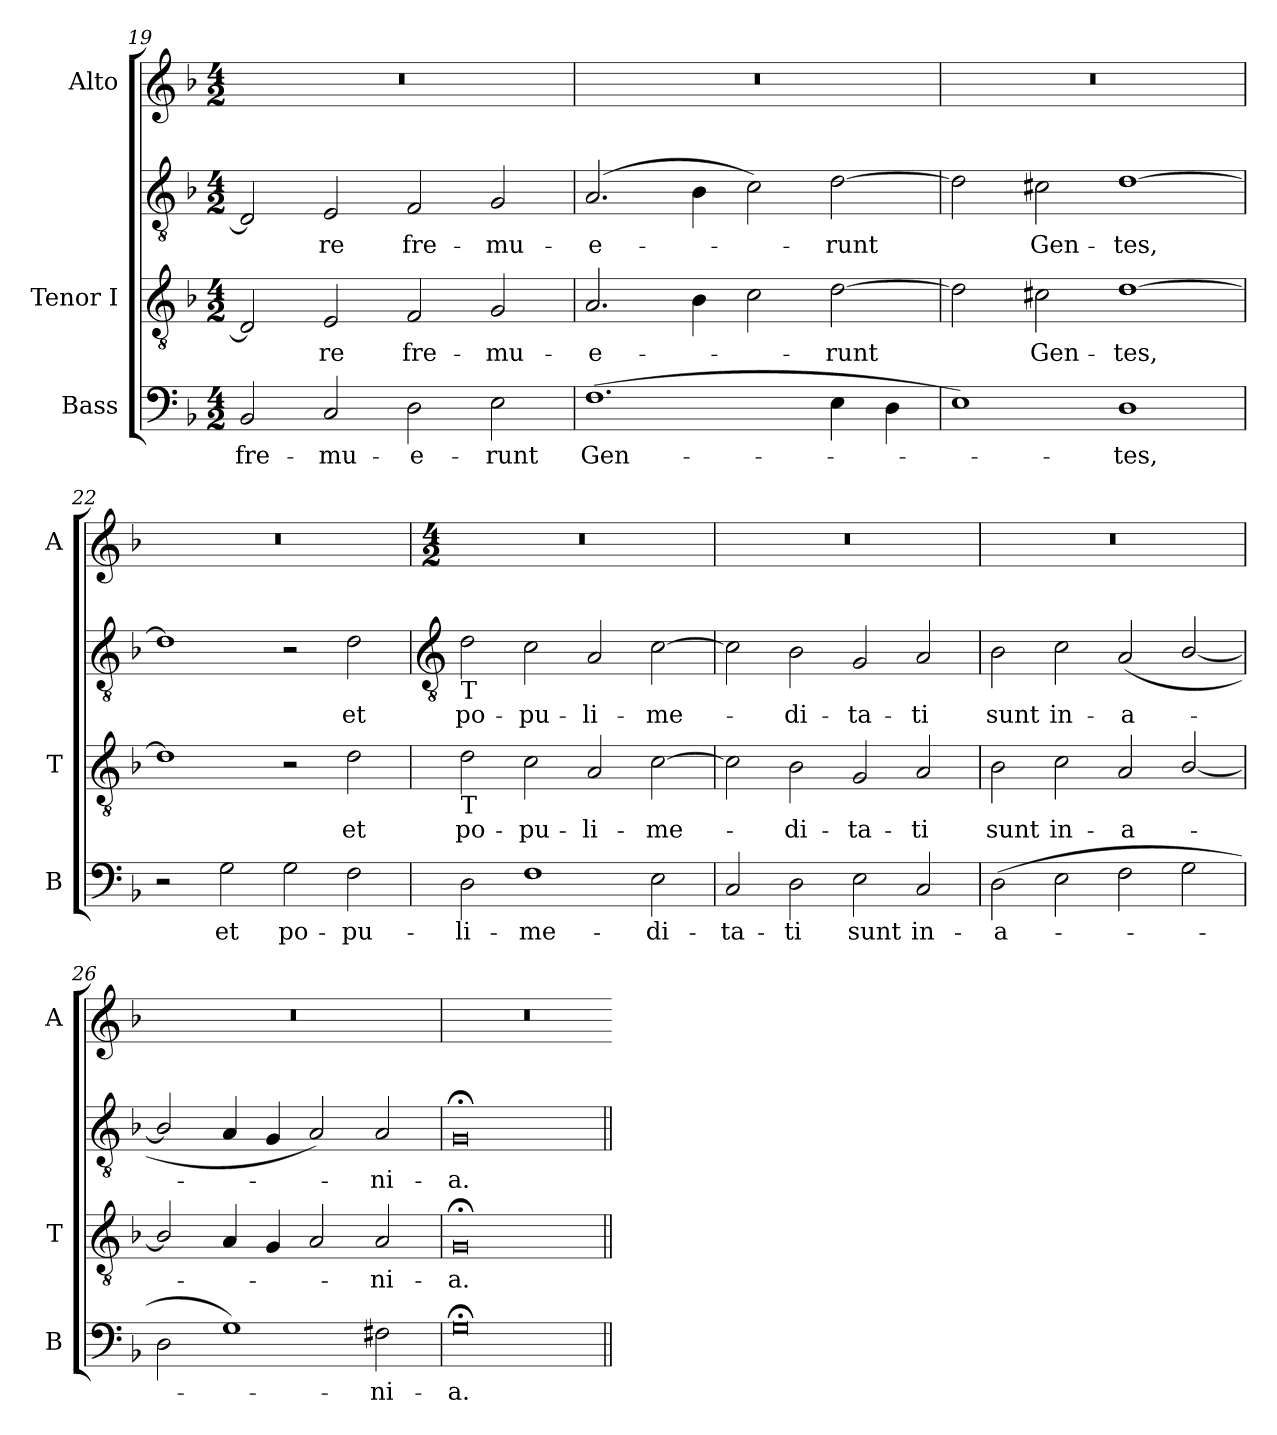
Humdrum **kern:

**kern	**text	**kern	**text	**kern	**text	**kern
*part3	*part3	*part2	*part2	*part2	*part2	*part1
*staff4	*staff4	*staff3	*staff3	*staff2	*staff2	*staff1
*I"Bass	*	*I"Tenor I	*	*	*	*I"Alto
*I'B	*	*I'T	*	*	*	*I'A
*clefF4	*	*clefGv2	*	*clefGv2	*	*clefG2
*k[b-]	*	*k[b-]	*	*k[b-]	*	*k[b-]
*F:	*	*F:	*	*F:	*	*F:
*M4/2	*	*M4/2	*	*M4/2	*	*M4/2
=19	=19	=19	=19	=19	=19	=19
!	!LO:LY:b	!	!	!	!	!
2BB-	fre-	2D]	.	2D]	.	0r
!	!LO:LY:b	!	!LO:LY:b	!	!LO:LY:b	!
2C	-mu-	2E	re	2E	re	.
!	!LO:LY:b	!	!LO:LY:b	!	!LO:LY:b	!
2D	-e-	2F	fre-	2F	fre-	.
!	!LO:LY:b	!	!LO:LY:b	!	!LO:LY:b	!
2E	-runt	2G	-mu-	2G	-mu-	.
=20	=20	=20	=20	=20	=20	=20
!	!LO:LY:b	!	!LO:LY:b	!	!LO:LY:b	!
(>1.F	Gen-	2.A	-e-	(>2.A	-e-	0r
.	.	4B-	.	4B-	.	.
.	.	2c	.	2c)	.	.
!	!	!	!LO:LY:b	!	!LO:LY:b	!
4E	.	[2d	runt	[2d	runt	.
4D	.	.	.	.	.	.
=21	=21	=21	=21	=21	=21	=21
1E)	.	2d]	.	2d]	.	0r
!	!	!	!LO:LY:b	!	!LO:LY:b	!
.	.	2c#X	Gen-	2c#X	Gen-	.
!	!LO:LY:b	!	!LO:LY:b	!	!LO:LY:b	!
1D	tes,	[1d	-tes,	[1d	-tes,	.
=22	=22	=22	=22	=22	=22	=22
2r	.	1d]	.	1d]	.	0r
!	!LO:LY:b	!	!	!	!	!
2G	et	.	.	.	.	.
!	!LO:LY:b	!	!	!	!	!
2G	po-	2r	.	2r	.	.
!	!LO:LY:b	!	!LO:LY:b	!	!LO:LY:b	!
2F	-pu-	2d	et	2d	et	.
!!LO:LB:g=z
=23	=23	=23	=23	=23	=23	=23
*	*	*	*	*clefGv2	*	*
*	*	*	*	*	*	*M4/2
!	!	!	!	!LO:TX:b:t=T	!	!
!	!	!LO:TX:b:t=T	!	!	!	!
!	!LO:LY:b	!	!LO:LY:b	!	!LO:LY:b	!
2D	-li-	2d	po-	2d	po-	0r
!	!LO:LY:b	!	!LO:LY:b	!	!LO:LY:b	!
1F	-me-	2c	-pu-	2c	-pu-	.
!	!	!	!LO:LY:b	!	!LO:LY:b	!
.	.	2A	-li-	2A	-li-	.
!	!LO:LY:b	!	!LO:LY:b	!	!LO:LY:b	!
2E	-di-	[2c	-me-	[2c	-me-	.
=24	=24	=24	=24	=24	=24	=24
!	!LO:LY:b	!	!	!	!	!
2C	-ta-	2c]	.	2c]	.	0r
!	!LO:LY:b	!	!LO:LY:b	!	!LO:LY:b	!
2D	-ti	2B-	di-	2B-	di-	.
!	!LO:LY:b	!	!LO:LY:b	!	!LO:LY:b	!
2E	sunt	2G	-ta-	2G	-ta-	.
!	!LO:LY:b	!	!LO:LY:b	!	!LO:LY:b	!
2C	in-	2A	-ti	2A	-ti	.
=25	=25	=25	=25	=25	=25	=25
!	!LO:LY:b	!	!LO:LY:b	!	!LO:LY:b	!
(>2D	-a-	2B-	sunt	2B-	sunt	0r
!	!	!	!LO:LY:b	!	!LO:LY:b	!
2E	.	2c	in-	2c	in-	.
!	!	!	!LO:LY:b	!	!LO:LY:b	!
2F	.	2A	-a-	(<2A	-a-	.
2G	.	[2B-/	.	[2B-/	.	.
=26	=26	=26	=26	=26	=26	=26
2D	.	2B-/]	.	2B-/]	.	0r
1G)	.	4A	.	4A	.	.
.	.	4G	.	4G	.	.
.	.	2A	.	2A)	.	.
!	!LO:LY:b	!	!LO:LY:b	!	!LO:LY:b	!
2F#X	ni-	2A	ni-	2A	ni-	.
=27	=27	=27	=27	=27	=27	=27
!	!LO:LY:b	!	!LO:LY:b	!	!LO:LY:b	!
0G;<	-a.	0G;<	-a.	0G;<	-a.	0r
=||	=	=||	=	=||	=	=
*-	*-	*-	*-	*-	*-	*-
